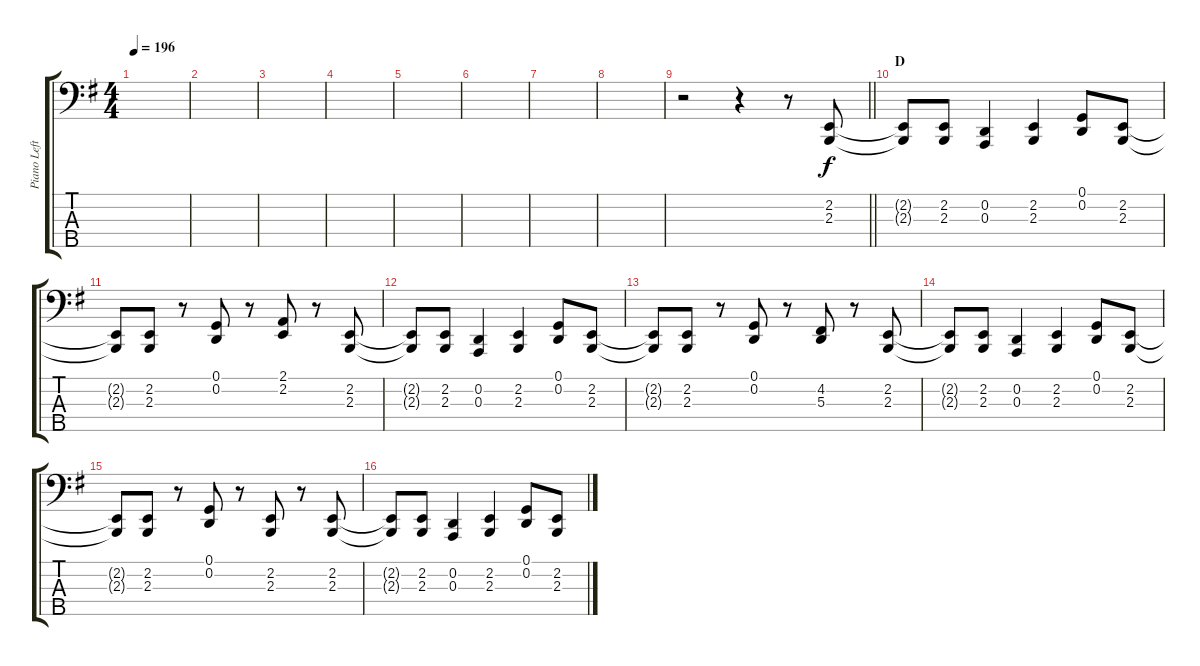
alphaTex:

\track ("Piano Left2" "Piano Left") {instrument acousticgrandpiano}
\staff {score tabs}
\tuning (G2 D2 A1 E1 B0) {hide}
\ts (4 4)
\tempo 196
\clef f4
\ks g
|
|
|
|
|
|
|
|
\barLineRight lightlight
r.2 r.4 r.8 (2.2 2.3).8 |
\section ("" "D")
(2.2{t} 2.3{t}).8 (2.2 2.3).8 (0.2 0.3).4 (2.2 2.3).4 (0.1 0.2).8 (2.2 2.3).8 |
(2.2{t} 2.3{t}).8 (2.2 2.3).8 r.8 (0.1 0.2).8 r.8 (2.1 2.2).8 r.8 (2.2 2.3).8 |
(2.2{t} 2.3{t}).8 (2.2 2.3).8 (0.2 0.3).4 (2.2 2.3).4 (0.1 0.2).8 (2.2 2.3).8 |
(2.2{t} 2.3{t}).8 (2.2 2.3).8 r.8 (0.1 0.2).8 r.8 (4.2 5.3).8 r.8 (2.2 2.3).8 |
(2.2{t} 2.3{t}).8 (2.2 2.3).8 (0.2 0.3).4 (2.2 2.3).4 (0.1 0.2).8 (2.2 2.3).8 |
(2.2{t} 2.3{t}).8 (2.2 2.3).8 r.8 (0.1 0.2).8 r.8 (2.2 2.3).8 r.8 (2.2 2.3).8 |
(2.2{t} 2.3{t}).8 (2.2 2.3).8 (0.2 0.3).4 (2.2 2.3).4 (0.1 0.2).8 (2.2 2.3).8
